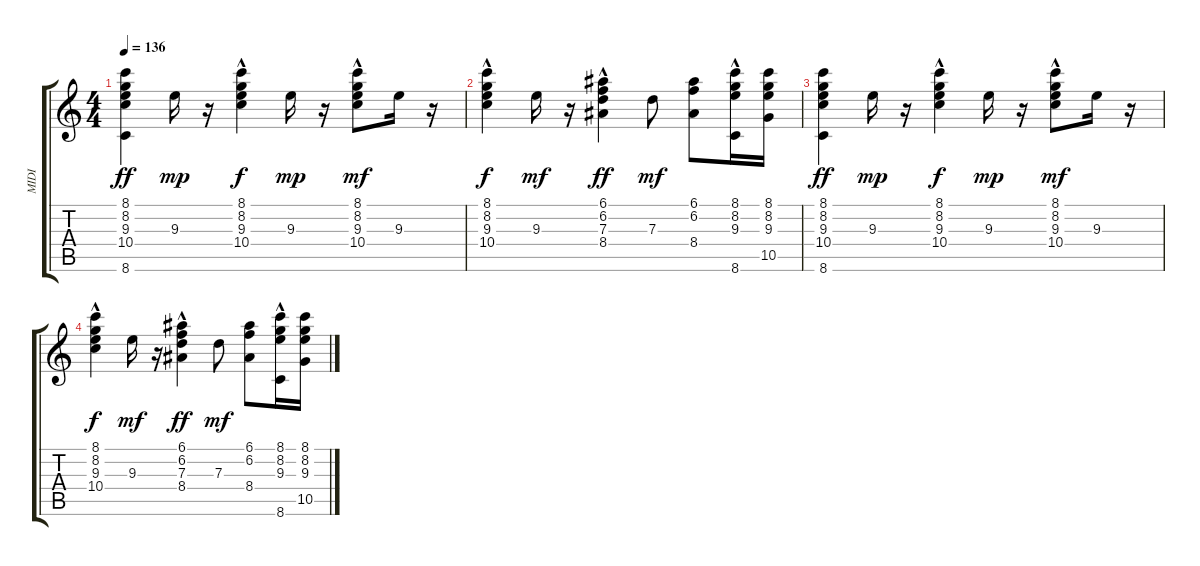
\track ("MIDI" "MIDI") {instrument acousticguitarsteel}
\staff {score tabs}
\tuning (E4 B3 G3 D3 A2 E2) {hide}
\ts (4 4)
\tempo 136
\clef g2
\ks c
(8.1 8.2 9.3 10.4 8.6).4{dy ff} 9.3.16{dy mp} r.16 (8.1 8.2 9.3 10.4{hac}).4{dy f} 9.3.16{dy mp} r.16 (8.1{hac} 8.2{hac} 9.3 10.4{hac}).8{dy mf} 9.3.16 r.16 |
(8.1 8.2 9.3 10.4{hac}).4{dy f} 9.3.16{dy mf} r.16 (6.1 6.2 7.3{hac} 8.4).4{dy ff} 7.3.8{dy mf} (6.1 6.2 8.4).8 (8.1 8.2 9.3 8.6{hac}).16 (8.1 8.2 9.3 10.5).16 |
(8.1 8.2 9.3 10.4 8.6).4{dy ff} 9.3.16{dy mp} r.16 (8.1 8.2 9.3 10.4{hac}).4{dy f} 9.3.16{dy mp} r.16 (8.1{hac} 8.2{hac} 9.3 10.4{hac}).8{dy mf} 9.3.16 r.16 |
(8.1 8.2 9.3 10.4{hac}).4{dy f} 9.3.16{dy mf} r.16 (6.1 6.2 7.3{hac} 8.4).4{dy ff} 7.3.8{dy mf} (6.1 6.2 8.4).8 (8.1 8.2 9.3 8.6{hac}).16 (8.1 8.2 9.3 10.5).16
